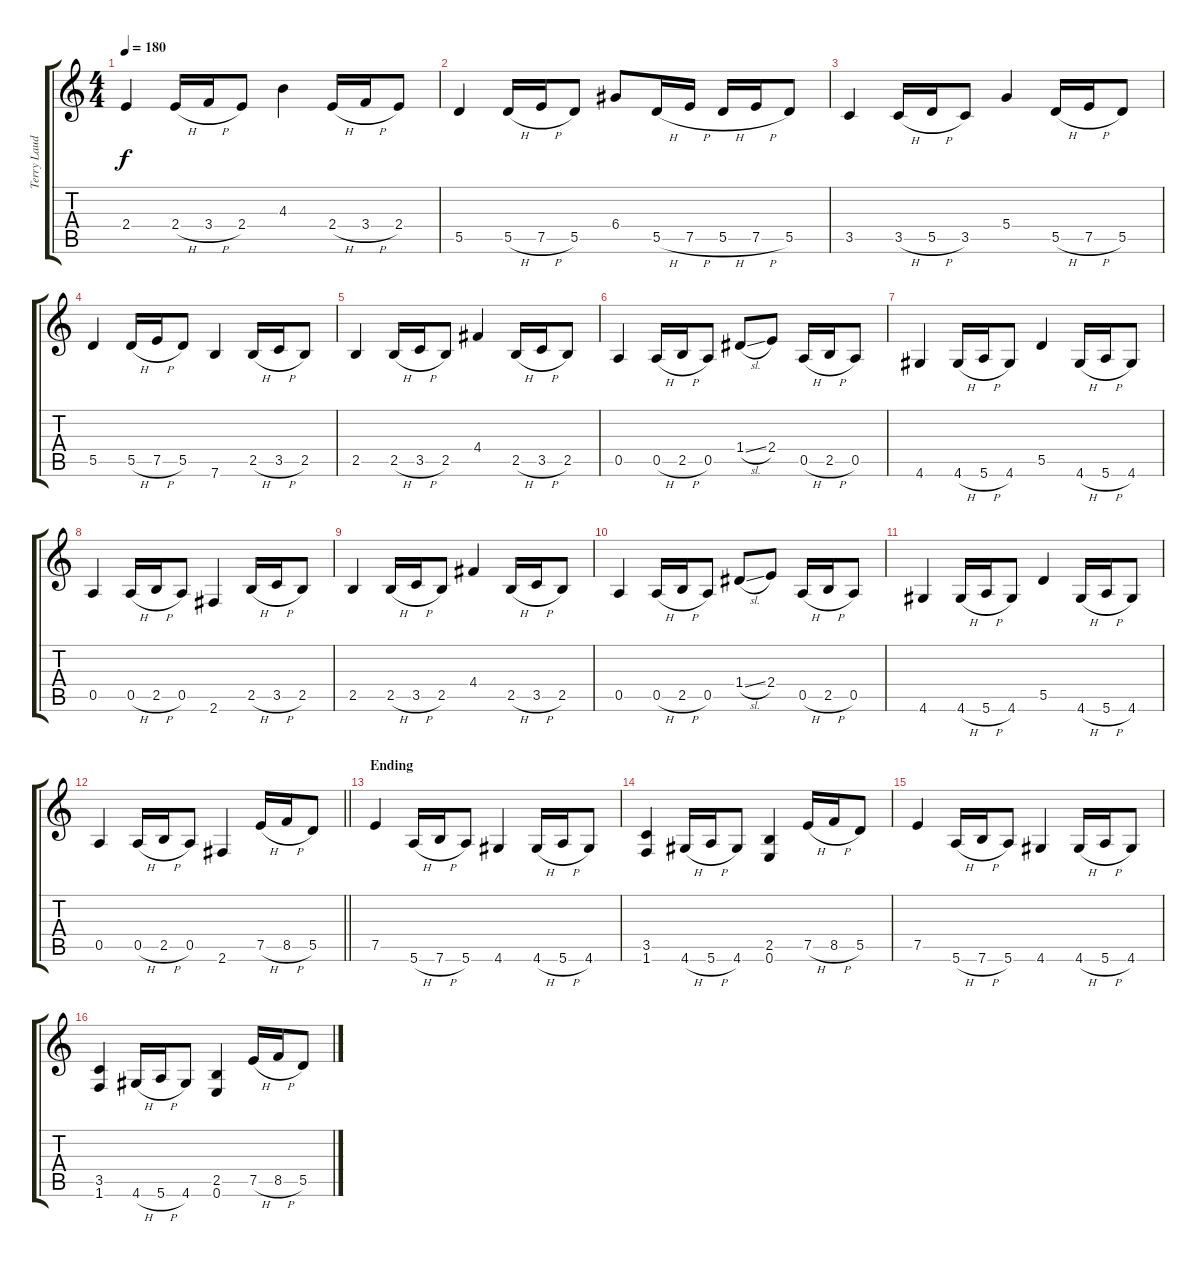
\track ("Terry Lauderdale" "Terry Laud") {instrument distortionguitar}
\staff {score tabs}
\tuning (E4 B3 G3 D3 A2 E2) {hide}
\ts (4 4)
\tempo 180
\clef g2
\ks c
2.4.4{dy f} 2.4{h}.16 3.4{h}.16 2.4.8 4.3.4 2.4{h}.16 3.4{h}.16 2.4.8 |
5.5.4 5.5{h}.16 7.5{h}.16 5.5.8 6.4.8 5.5{h}.16 7.5{h}.16 5.5{h}.16 7.5{h}.16 5.5.8 |
3.5.4 3.5{h}.16 5.5{h}.16 3.5.8 5.4.4 5.5{h}.16 7.5{h}.16 5.5.8 |
5.5.4 5.5{h}.16 7.5{h}.16 5.5.8 7.6.4 2.5{h}.16 3.5{h}.16 2.5.8 |
2.5.4 2.5{h}.16 3.5{h}.16 2.5.8 4.4.4 2.5{h}.16 3.5{h}.16 2.5.8 |
0.5.4 0.5{h}.16 2.5{h}.16 0.5.8 1.4{sl}.8 2.4.8 0.5{h}.16 2.5{h}.16 0.5.8 |
4.6.4 4.6{h}.16 5.6{h}.16 4.6.8 5.5.4 4.6{h}.16 5.6{h}.16 4.6.8 |
0.5.4 0.5{h}.16 2.5{h}.16 0.5.8 2.6.4 2.5{h}.16 3.5{h}.16 2.5.8 |
2.5.4 2.5{h}.16 3.5{h}.16 2.5.8 4.4.4 2.5{h}.16 3.5{h}.16 2.5.8 |
0.5.4 0.5{h}.16 2.5{h}.16 0.5.8 1.4{sl}.8 2.4.8 0.5{h}.16 2.5{h}.16 0.5.8 |
4.6.4 4.6{h}.16 5.6{h}.16 4.6.8 5.5.4 4.6{h}.16 5.6{h}.16 4.6.8 |
\barLineRight lightlight
0.5.4 0.5{h}.16 2.5{h}.16 0.5.8 2.6.4 7.5{h}.16 8.5{h}.16 5.5.8 |
\section ("" "Ending")
7.5.4 5.6{h}.16 7.6{h}.16 5.6.8 4.6.4 4.6{h}.16 5.6{h}.16 4.6.8 |
(3.5 1.6).4 4.6{h}.16 5.6{h}.16 4.6.8 (2.5 0.6).4 7.5{h}.16 8.5{h}.16 5.5.8 |
7.5.4 5.6{h}.16 7.6{h}.16 5.6.8 4.6.4 4.6{h}.16 5.6{h}.16 4.6.8 |
(3.5 1.6).4 4.6{h}.16 5.6{h}.16 4.6.8 (2.5 0.6).4 7.5{h}.16 8.5{h}.16 5.5.8
